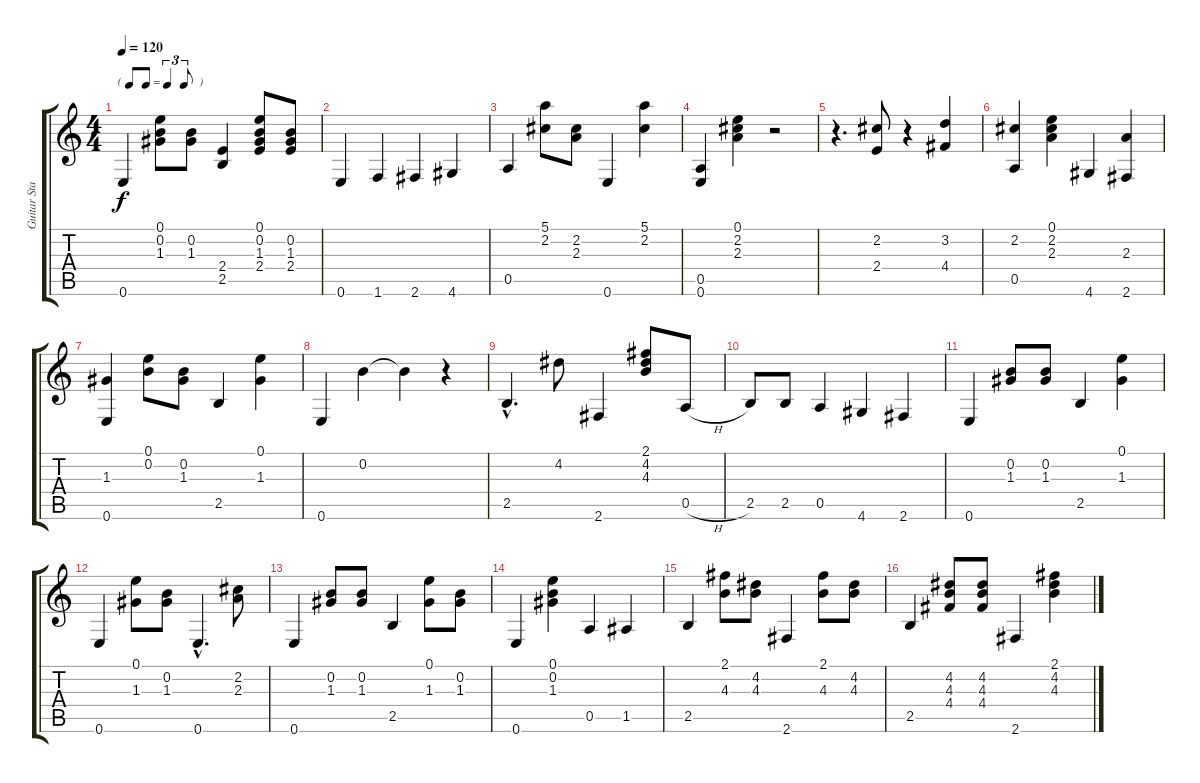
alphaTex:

\track ("Guitar Standard" "Guitar Sta") {instrument acousticguitarnylon}
\staff {score tabs}
\tuning (E4 B3 G3 D3 A2 E2) {hide}
\ts (4 4)
\tf triplet8th
\tempo 120
\clef g2
\ks c
0.6.4{dy f} (0.1 0.2 1.3).8 (0.2 1.3).8 (2.4 2.5).4 (0.1 0.2 1.3 2.4).8 (0.2 1.3 2.4).8 |
0.6.4 1.6.4 2.6.4 4.6.4 |
0.5.4 (5.1 2.2).8 (2.2 2.3).8 0.6.4 (5.1 2.2).4 |
(0.5 0.6).4 (0.1 2.2 2.3).4 r.2 |
r.4{d} (2.2 2.4).8 r.4 (3.2 4.4).4 |
(2.2 0.5).4 (0.1 2.2 2.3).4 4.6.4 (2.3 2.6).4 |
(1.3 0.6).4 (0.1 0.2).8 (0.2 1.3).8 2.5.4 (0.1 1.3).4 |
0.6.4 0.2.4 0.2{t}.4 r.4 |
2.5{hac}.4{d} 4.2.8 2.6.4 (2.1 4.2 4.3).8 0.5{h}.8 |
2.5.8 2.5.8 0.5.4 4.6.4 2.6.4 |
0.6.4 (0.2 1.3).8 (0.2 1.3).8 2.5.4 (0.1 1.3).4 |
0.6.4 (0.1 1.3).8 (0.2 1.3).8 0.6{hac}.4{d} (2.2 2.3).8 |
0.6.4 (0.2 1.3).8 (0.2 1.3).8 2.5.4 (0.1 1.3).8 (0.2 1.3).8 |
0.6.4 (0.1 0.2 1.3).4 0.5.4 1.5.4 |
2.5.4 (2.1 4.3).8 (4.2 4.3).8 2.6.4 (2.1 4.3).8 (4.2 4.3).8 |
2.5.4 (4.2 4.3 4.4).8 (4.2 4.3 4.4).8 2.6.4 (2.1 4.2 4.3).4
